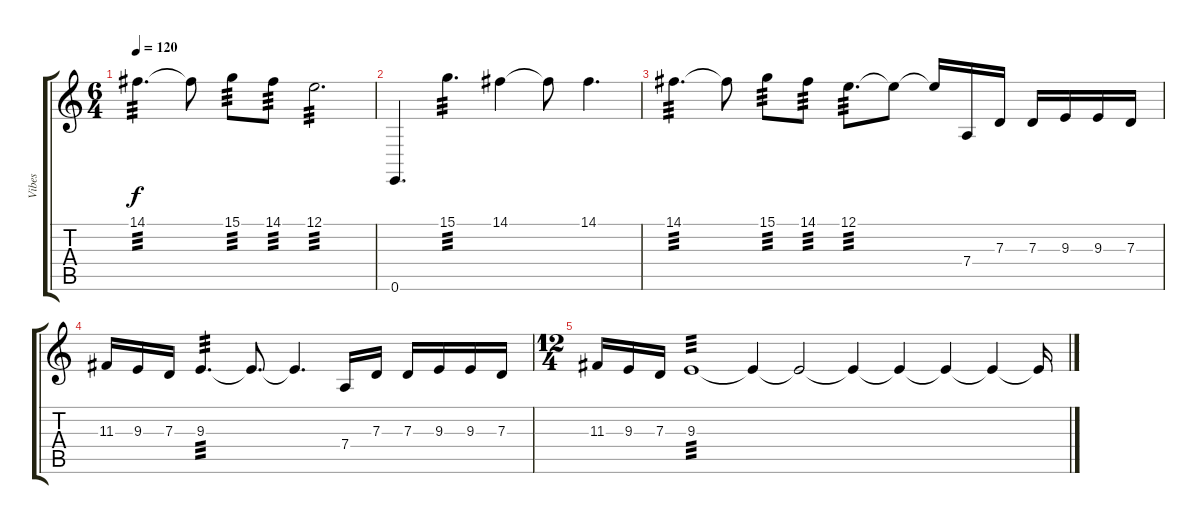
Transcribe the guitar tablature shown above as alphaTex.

\track ("Vibes" "Vibes") {instrument vibraphone}
\staff {score tabs}
\tuning (E4 B3 G3 D3 A2 E2) {hide}
\ts (6 4)
\tempo 120
\clef g2
\ks c
14.1.4{d tp 3 dy f} 14.1{t}.8 15.1.8{tp 3} 14.1.8{tp 3} 12.1.2{d tp 3} |
0.6.4{d} 15.1.4{d tp 3} 14.1.4 14.1{t}.8 14.1.4{d} |
14.1.4{d tp 3} 14.1{t}.8 15.1.8{tp 3} 14.1.8{tp 3} 12.1.8{d tp 3} 12.1{t}.8 12.1{t}.16 7.4.16 7.3.16 7.3.16 9.3.16 9.3.16 7.3.16 |
11.3.16 9.3.16 7.3.16 9.3.4{d tp 3} 9.3{t}.8{d} 9.3{t}.4{d} 7.4.16 7.3.16 7.3.16 9.3.16 9.3.16 7.3.16 |
\ts (12 4)
11.3.16 9.3.16 7.3.16 9.3.1{tp 3} 9.3{t}.4 9.3{t}.2 9.3{t}.4 9.3{t}.4 9.3{t}.4 9.3{t}.4 9.3{t}.16
